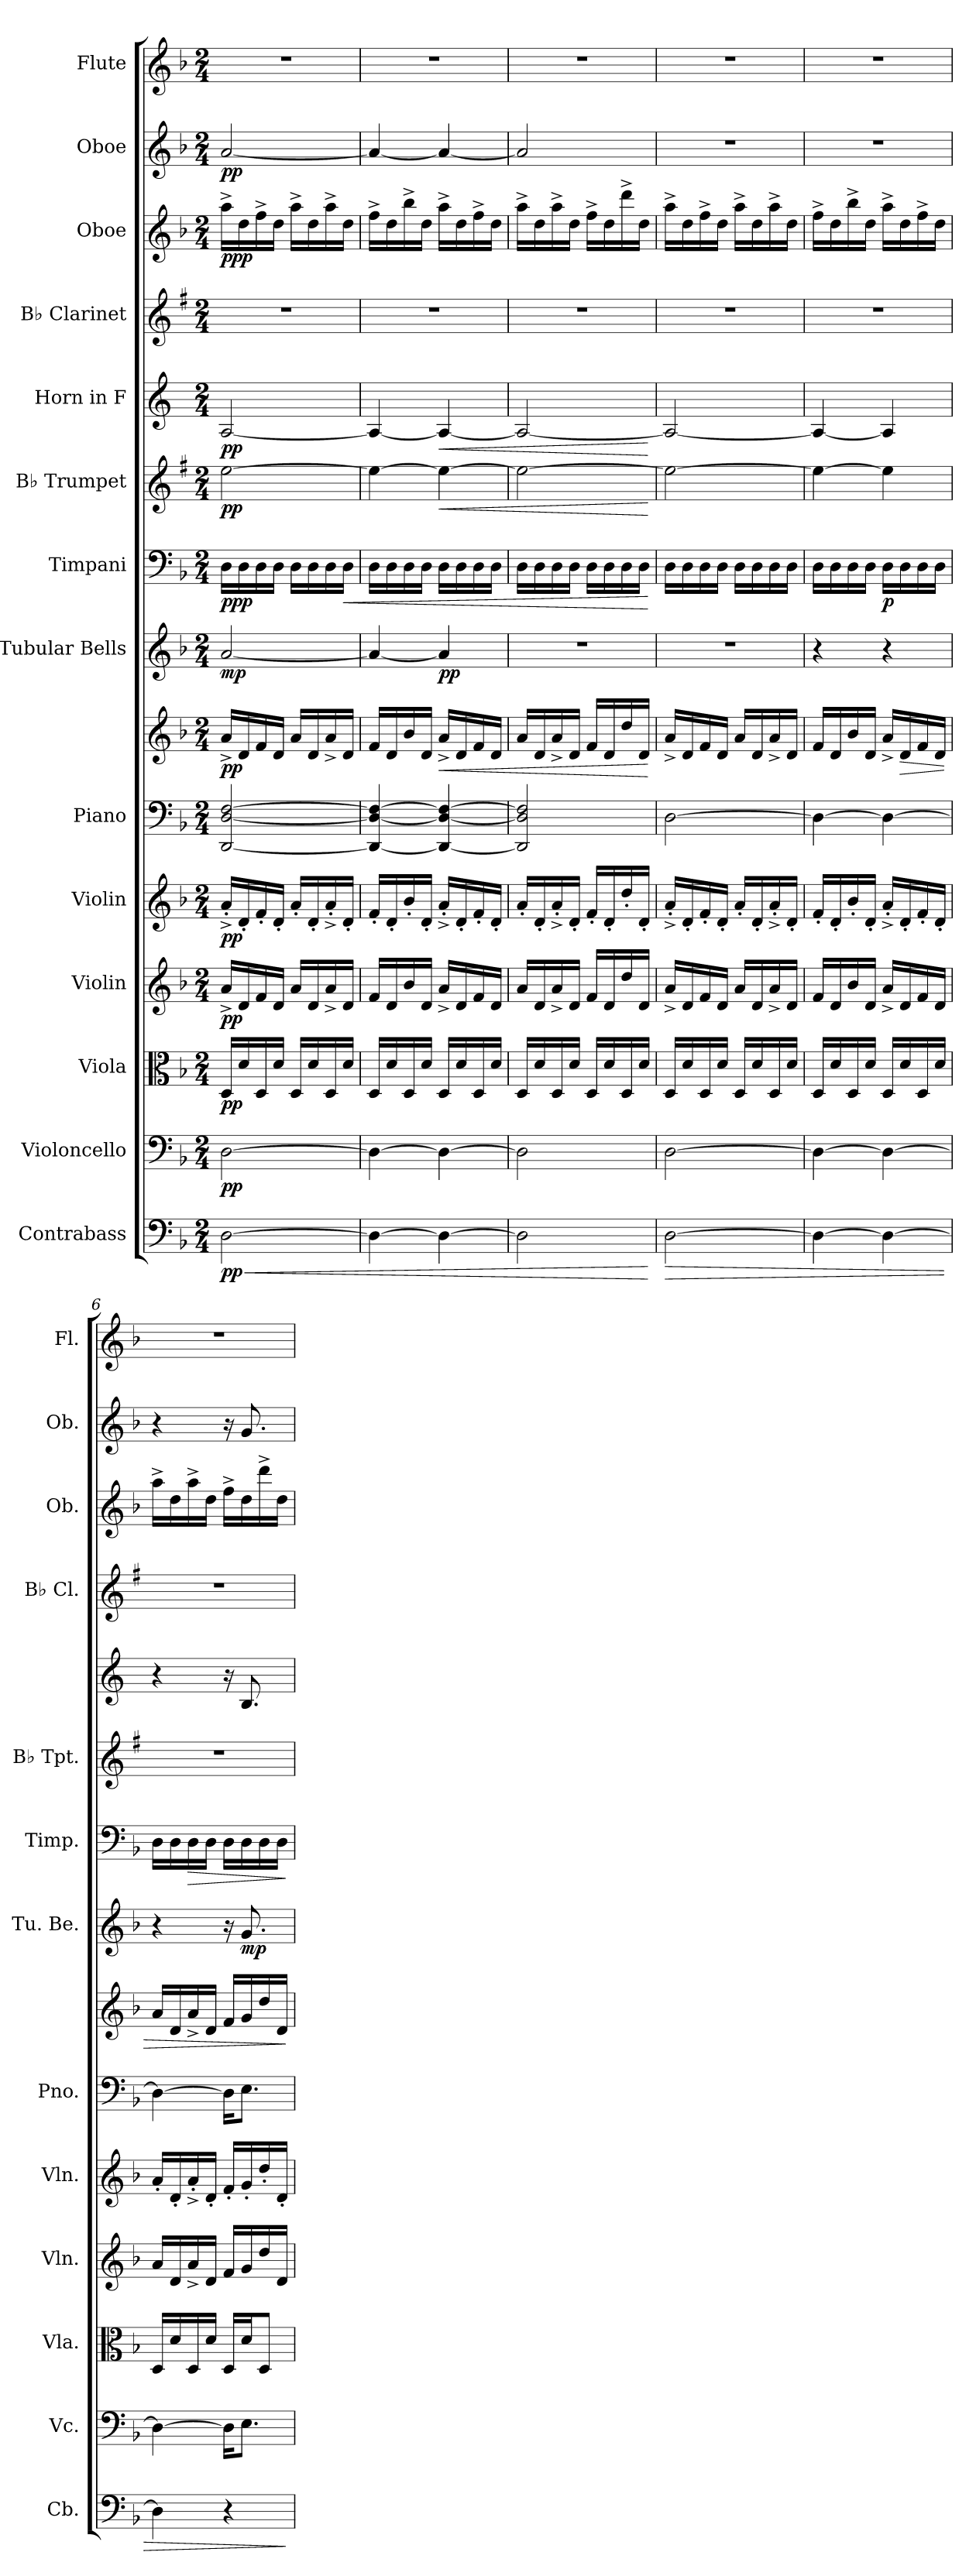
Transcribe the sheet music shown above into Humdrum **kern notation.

**kern	**dynam	**kern	**dynam	**kern	**dynam	**kern	**dynam	**kern	**dynam	**kern	**kern	**dynam	**kern	**dynam	**kern	**dynam	**kern	**dynam	**kern	**dynam	**kern	**kern	**dynam	**kern	**dynam	**kern
*part14	*part14	*part13	*part13	*part12	*part12	*part11	*part11	*part10	*part10	*part9	*part9	*part9	*part8	*part8	*part7	*part7	*part6	*part6	*part5	*part5	*part4	*part3	*part3	*part2	*part2	*part1
*staff15	*staff15	*staff14	*staff14	*staff13	*staff13	*staff12	*staff12	*staff11	*staff11	*staff10	*staff9	*staff9/10	*staff8	*staff8	*staff7	*staff7	*staff6	*staff6	*staff5	*staff5	*staff4	*staff3	*staff3	*staff2	*staff2	*staff1
*I"Contrabass	*	*I"Violoncello	*	*I"Viola	*	*I"Violin	*	*I"Violin	*	*I"Piano	*	*	*I"Tubular Bells	*	*I"Timpani	*	*I"B♭ Trumpet	*	*I"Horn in F	*	*I"B♭ Clarinet	*I"Oboe	*	*I"Oboe	*	*I"Flute
*I'Cb.	*	*I'Vc.	*	*I'Vla.	*	*I'Vln.	*	*I'Vln.	*	*I'Pno.	*	*	*I'Tu. Be.	*	*I'Timp.	*	*I'B♭ Tpt.	*	*	*	*I'B♭ Cl.	*I'Ob.	*	*I'Ob.	*	*I'Fl.
*clefF4	*	*clefF4	*	*clefC3	*	*clefG2	*	*clefG2	*	*clefF4	*clefG2	*	*clefG2	*	*clefF4	*	*clefG2	*	*clefG2	*	*clefG2	*clefG2	*	*clefG2	*	*clefG2
*ITrd7c12	*	*	*	*	*	*	*	*	*	*	*	*	*	*	*	*	*ITrd1c2	*	*ITrd4c7	*	*ITrd1c2	*	*	*	*	*
*k[b-]	*	*k[b-]	*	*k[b-]	*	*k[b-]	*	*k[b-]	*	*k[b-]	*k[b-]	*	*k[b-]	*	*k[b-]	*	*k[b-]	*	*k[b-]	*	*k[b-]	*k[b-]	*	*k[b-]	*	*k[b-]
*M2/4	*	*M2/4	*	*M2/4	*	*M2/4	*	*M2/4	*	*M2/4	*M2/4	*	*M2/4	*	*M2/4	*	*M2/4	*	*M2/4	*	*M2/4	*M2/4	*	*M2/4	*	*M2/4
*MM82	*	*MM82	*	*MM82	*	*MM82	*	*MM82	*	*MM82	*MM82	*	*MM82	*	*MM82	*	*MM82	*	*MM82	*	*MM82	*MM82	*	*MM82	*	*MM82
=1	=1	=1	=1	=1	=1	=1	=1	=1	=1	=1	=1	=1	=1	=1	=1	=1	=1	=1	=1	=1	=1	=1	=1	=1	=1	=1
!	!LO:HP:b	!	!	!	!	!	!	!	!	!	!	!	!	!	!	!	!	!	!	!	!	!	!	!	!	!
!	!LO:DY:n=1:b	!	!LO:DY:b	!	!LO:DY:b	!	!LO:DY:b	!	!LO:DY:b	!	!	!LO:DY:b	!	!LO:DY:b	!	!LO:DY:b	!	!LO:DY:b	!	!LO:DY:b	!	!	!LO:DY:b	!	!LO:DY:b	!
[2DD\	< pp	[2D\	pp	16D/LL	pp	16a^/LL	pp	16a^'/LL	pp	[2DD/ [2D/ [2F/	16a^/LL	pp	[2a/	mp	16D\LL	ppp	[2dd\	pp	[2D/	pp	2r	16aa^\LL	ppp	[2a/	pp	2r
.	.	.	.	16d/	.	16d/	.	16d'/	.	.	16d/	.	.	.	16D\	.	.	.	.	.	.	16dd\	.	.	.	.
.	.	.	.	16D/	.	16f/	.	16f'/	.	.	16f/	.	.	.	16D\	.	.	.	.	.	.	16ff^\	.	.	.	.
.	.	.	.	16d/JJ	.	16d/JJ	.	16d'/JJ	.	.	16d/JJ	.	.	.	16D\JJ	.	.	.	.	.	.	16dd\JJ	.	.	.	.
.	.	.	.	16D/LL	.	16a/LL	.	16a'/LL	.	.	16a/LL	.	.	.	16D\LL	.	.	.	.	.	.	16aa^\LL	.	.	.	.
.	.	.	.	16d/	.	16d/	.	16d'/	.	.	16d/	.	.	.	16D\	.	.	.	.	.	.	16dd\	.	.	.	.
.	.	.	.	16D/	.	16a^/	.	16a^'/	.	.	16a^/	.	.	.	16D\	.	.	.	.	.	.	16aa^\	.	.	.	.
!	!	!	!	!	!	!	!	!	!	!	!	!	!	!	!	!LO:HP:b	!	!	!	!	!	!	!	!	!	!
.	.	.	.	16d/JJ	.	16d/JJ	.	16d'/JJ	.	.	16d/JJ	.	.	.	16D\JJ	<	.	.	.	.	.	16dd\JJ	.	.	.	.
=2	=2	=2	=2	=2	=2	=2	=2	=2	=2	=2	=2	=2	=2	=2	=2	=2	=2	=2	=2	=2	=2	=2	=2	=2	=2	=2
4DD\_	.	4D\_	.	16D/LL	.	16f/LL	.	16f'/LL	.	4DD/_ 4D/_ 4F/_	16f/LL	.	4a/_	.	16D\LL	.	4dd\_	.	4D/_	.	2r	16ff^\LL	.	4a/_	.	2r
.	.	.	.	16d/	.	16d/	.	16d'/	.	.	16d/	.	.	.	16D\	.	.	.	.	.	.	16dd\	.	.	.	.
.	.	.	.	16D/	.	16b-/	.	16b-'/	.	.	16b-/	.	.	.	16D\	.	.	.	.	.	.	16bb-^\	.	.	.	.
.	.	.	.	16d/JJ	.	16d/JJ	.	16d'/JJ	.	.	16d/JJ	.	.	.	16D\JJ	.	.	.	.	.	.	16dd\JJ	.	.	.	.
!	!	!	!	!	!	!	!	!	!	!	!	!LO:HP:b	!	!LO:DY:b	!	!	!	!LO:HP:b	!	!LO:HP:b	!	!	!	!	!	!
4DD\_	.	4D\_	.	16D/LL	.	16a^/LL	.	16a^'/LL	.	4DD/_ 4D/_ 4F/_	16a^/LL	<	4a/]	pp	16D\LL	.	4dd\_	<	4D/_	<	.	16aa^\LL	.	4a/_	.	.
.	.	.	.	16d/	.	16d/	.	16d'/	.	.	16d/	.	.	.	16D\	.	.	.	.	.	.	16dd\	.	.	.	.
.	.	.	.	16D/	.	16f/	.	16f'/	.	.	16f/	.	.	.	16D\	.	.	.	.	.	.	16ff^\	.	.	.	.
.	.	.	.	16d/JJ	.	16d/JJ	.	16d'/JJ	.	.	16d/JJ	.	.	.	16D\JJ	.	.	.	.	.	.	16dd\JJ	.	.	.	.
=3	=3	=3	=3	=3	=3	=3	=3	=3	=3	=3	=3	=3	=3	=3	=3	=3	=3	=3	=3	=3	=3	=3	=3	=3	=3	=3
2DD\]	.	2D\]	.	16D/LL	.	16a/LL	.	16a'/LL	.	2DD/] 2D/] 2F/]	16a/LL	.	2r	.	16D\LL	.	2dd\_	.	2D/_	.	2r	16aa^\LL	.	2a/]	.	2r
.	.	.	.	16d/	.	16d/	.	16d'/	.	.	16d/	.	.	.	16D\	.	.	.	.	.	.	16dd\	.	.	.	.
.	.	.	.	16D/	.	16a^/	.	16a^'/	.	.	16a^/	.	.	.	16D\	.	.	.	.	.	.	16aa^\	.	.	.	.
.	.	.	.	16d/JJ	.	16d/JJ	.	16d'/JJ	.	.	16d/JJ	.	.	.	16D\JJ	.	.	.	.	.	.	16dd\JJ	.	.	.	.
.	.	.	.	16D/LL	.	16f/LL	.	16f'/LL	.	.	16f/LL	.	.	.	16D\LL	.	.	.	.	.	.	16ff^\LL	.	.	.	.
.	.	.	.	16d/	.	16d/	.	16d'/	.	.	16d/	.	.	.	16D\	.	.	.	.	.	.	16dd\	.	.	.	.
.	.	.	.	16D/	.	16dd/	.	16dd'/	.	.	16dd/	.	.	.	16D\	.	.	.	.	.	.	16ddd^\	.	.	.	.
.	.	.	.	16d/JJ	.	16d/JJ	.	16d'/JJ	.	.	16d/JJ	.	.	.	16D\JJ	.	.	.	.	.	.	16dd\JJ	.	.	.	.
.	[	.	.	.	.	.	.	.	.	.	.	[	.	.	.	[	.	[	.	[	.	.	.	.	.	.
=4	=4	=4	=4	=4	=4	=4	=4	=4	=4	=4	=4	=4	=4	=4	=4	=4	=4	=4	=4	=4	=4	=4	=4	=4	=4	=4
!	!LO:HP:b	!	!	!	!	!	!	!	!	!	!	!	!	!	!	!	!	!	!	!	!	!	!	!	!	!
[2DD\	>	[2D\	.	16D/LL	.	16a^/LL	.	16a^'/LL	.	[2D\	16a^/LL	.	2r	.	16D\LL	.	2dd\_	.	2D/_	.	2r	16aa^\LL	.	2r	.	2r
.	.	.	.	16d/	.	16d/	.	16d'/	.	.	16d/	.	.	.	16D\	.	.	.	.	.	.	16dd\	.	.	.	.
.	.	.	.	16D/	.	16f/	.	16f'/	.	.	16f/	.	.	.	16D\	.	.	.	.	.	.	16ff^\	.	.	.	.
.	.	.	.	16d/JJ	.	16d/JJ	.	16d'/JJ	.	.	16d/JJ	.	.	.	16D\JJ	.	.	.	.	.	.	16dd\JJ	.	.	.	.
.	.	.	.	16D/LL	.	16a/LL	.	16a'/LL	.	.	16a/LL	.	.	.	16D\LL	.	.	.	.	.	.	16aa^\LL	.	.	.	.
.	.	.	.	16d/	.	16d/	.	16d'/	.	.	16d/	.	.	.	16D\	.	.	.	.	.	.	16dd\	.	.	.	.
.	.	.	.	16D/	.	16a^/	.	16a^'/	.	.	16a^/	.	.	.	16D\	.	.	.	.	.	.	16aa^\	.	.	.	.
.	.	.	.	16d/JJ	.	16d/JJ	.	16d'/JJ	.	.	16d/JJ	.	.	.	16D\JJ	.	.	.	.	.	.	16dd\JJ	.	.	.	.
=5	=5	=5	=5	=5	=5	=5	=5	=5	=5	=5	=5	=5	=5	=5	=5	=5	=5	=5	=5	=5	=5	=5	=5	=5	=5	=5
4DD\_	.	4D\_	.	16D/LL	.	16f/LL	.	16f'/LL	.	4D\_	16f/LL	.	4r	.	16D\LL	.	4dd\_	.	4D/_	.	2r	16ff^\LL	.	2r	.	2r
.	.	.	.	16d/	.	16d/	.	16d'/	.	.	16d/	.	.	.	16D\	.	.	.	.	.	.	16dd\	.	.	.	.
.	.	.	.	16D/	.	16b-/	.	16b-'/	.	.	16b-/	.	.	.	16D\	.	.	.	.	.	.	16bb-^\	.	.	.	.
.	.	.	.	16d/JJ	.	16d/JJ	.	16d'/JJ	.	.	16d/JJ	.	.	.	16D\JJ	.	.	.	.	.	.	16dd\JJ	.	.	.	.
!	!	!	!	!	!	!	!	!	!	!	!	!	!	!	!	!LO:DY:b	!	!	!	!	!	!	!	!	!	!
4DD\_	.	4D\_	.	16D/LL	.	16a^/LL	.	16a^'/LL	.	4D\_	16a^/LL	.	4r	.	16D\LL	p	4dd\]	.	4D/]	.	.	16aa^\LL	.	.	.	.
!	!	!	!	!	!	!	!	!	!	!	!	!LO:HP:b	!	!	!	!	!	!	!	!	!	!	!	!	!	!
.	.	.	.	16d/	.	16d/	.	16d'/	.	.	16d/	>	.	.	16D\	.	.	.	.	.	.	16dd\	.	.	.	.
.	.	.	.	16D/	.	16f/	.	16f'/	.	.	16f/	.	.	.	16D\	.	.	.	.	.	.	16ff^\	.	.	.	.
.	.	.	.	16d/JJ	.	16d/JJ	.	16d'/JJ	.	.	16d/JJ	.	.	.	16D\JJ	.	.	.	.	.	.	16dd\JJ	.	.	.	.
=6	=6	=6	=6	=6	=6	=6	=6	=6	=6	=6	=6	=6	=6	=6	=6	=6	=6	=6	=6	=6	=6	=6	=6	=6	=6	=6
4DD\]	.	4D\_	.	16D/LL	.	16a/LL	.	16a'/LL	.	4D\_	16a/LL	.	4r	.	16D\LL	.	2r	.	4r	.	2r	16aa^\LL	.	4r	.	2r
.	.	.	.	16d/	.	16d/	.	16d'/	.	.	16d/	.	.	.	16D\	.	.	.	.	.	.	16dd\	.	.	.	.
!	!	!	!	!	!	!	!	!	!	!	!	!	!	!	!	!LO:HP:b	!	!	!	!	!	!	!	!	!	!
.	.	.	.	16D/	.	16a^/	.	16a^'/	.	.	16a^/	.	.	.	16D\	>	.	.	.	.	.	16aa^\	.	.	.	.
.	.	.	.	16d/JJ	.	16d/JJ	.	16d'/JJ	.	.	16d/JJ	.	.	.	16D\JJ	.	.	.	.	.	.	16dd\JJ	.	.	.	.
4r	.	16D\KL]	.	16D/LL	.	16f/LL	.	16f'/LL	.	16D\KL]	16f/LL	.	16r	.	16D\LL	.	.	.	16r	.	.	16ff^\LL	.	16r	.	.
!	!	!	!	!	!	!	!	!	!	!	!	!	!	!LO:DY:b	!	!	!	!	!	!	!	!	!	!	!	!
.	.	8.E\J	.	16d/J	.	16g/	.	16g'/	.	8.E\J	16g/	.	8.g/	mp	16D\	.	.	.	8.E/	.	.	16dd\	.	8.g/	.	.
.	.	.	.	8D/J	.	16dd/	.	16dd'/	.	.	16dd/	.	.	.	16D\	.	.	.	.	.	.	16ddd^\	.	.	.	.
.	.	.	.	.	.	16d/JJ	.	16d'/JJ	.	.	16d/JJ	.	.	.	16D\JJ	.	.	.	.	.	.	16dd\JJ	.	.	.	.
.	]	.	.	.	.	.	.	.	.	.	.	]	.	.	.	]	.	.	.	.	.	.	.	.	.	.
=	=	=	=	=	=	=	=	=	=	=	=	=	=	=	=	=	=	=	=	=	=	=	=	=	=	=
*-	*-	*-	*-	*-	*-	*-	*-	*-	*-	*-	*-	*-	*-	*-	*-	*-	*-	*-	*-	*-	*-	*-	*-	*-	*-	*-
